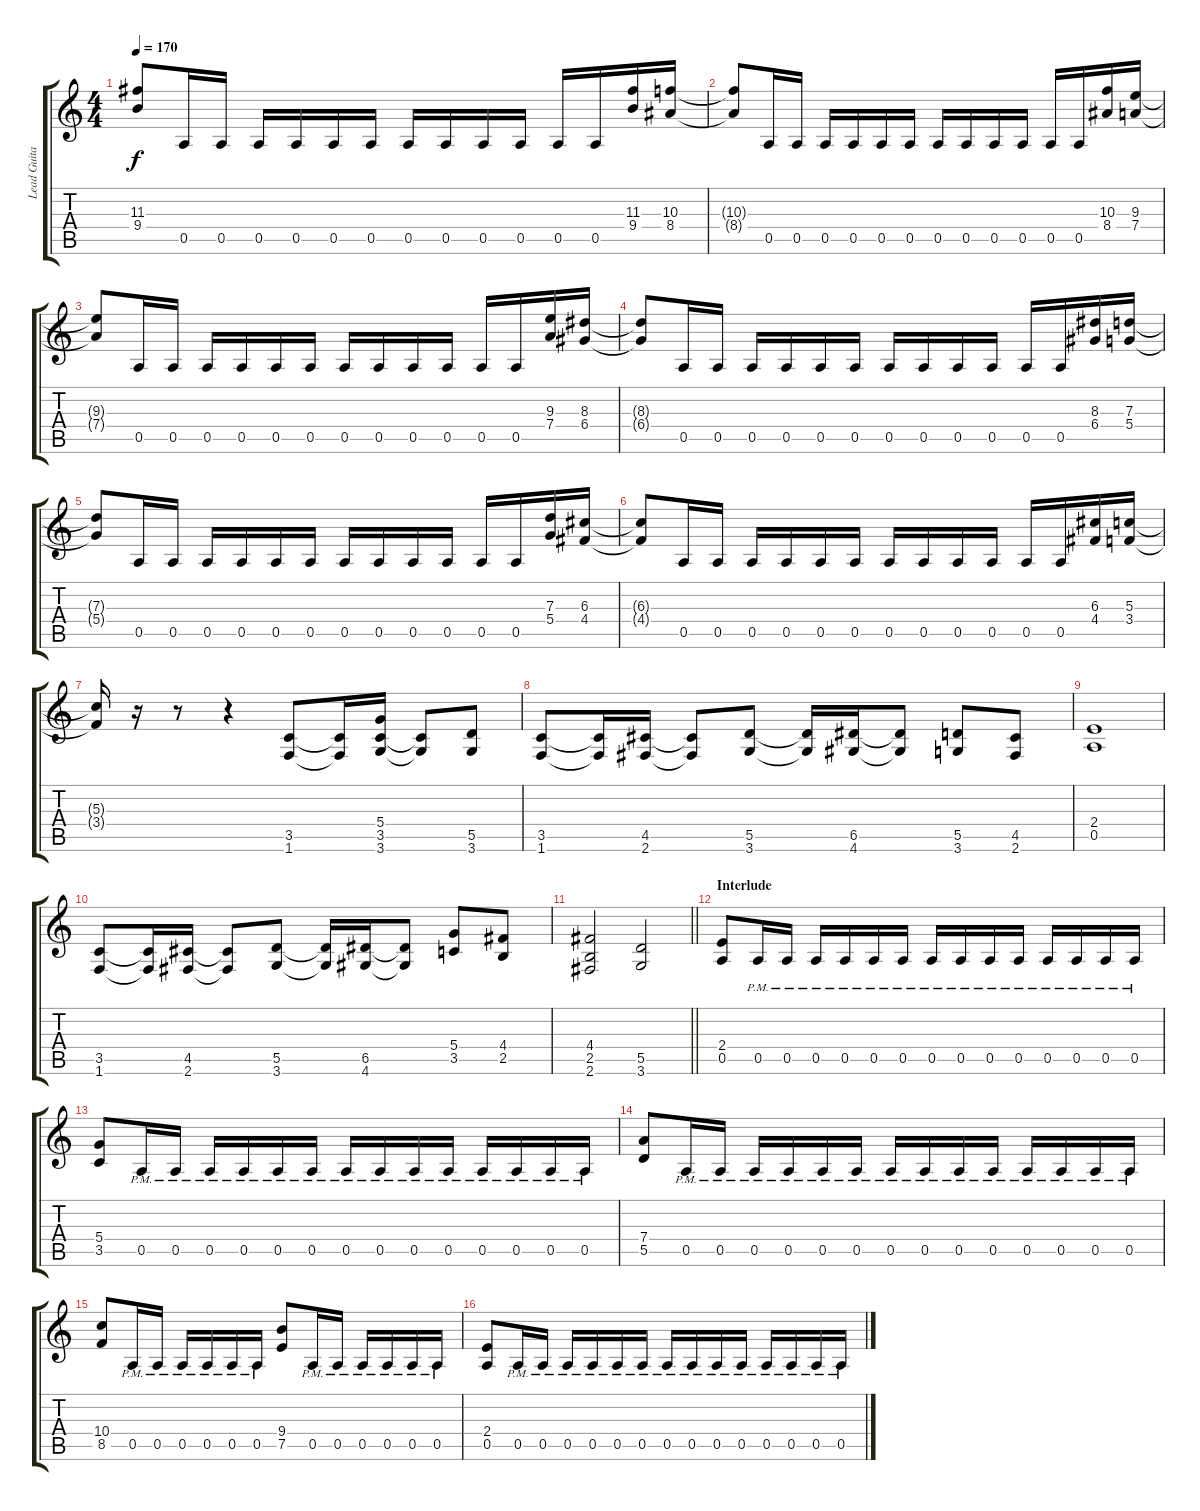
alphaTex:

\track ("Lead Guitar (Marty Friedman)" "Lead Guita") {instrument distortionguitar}
\staff {score tabs}
\tuning (E4 B3 G3 D3 A2 E2) {hide}
\ts (4 4)
\tempo 170
\clef g2
\ks c
(11.3{t} 9.4{t}).8{dy f} 0.5.16 0.5.16 0.5.16 0.5.16 0.5.16 0.5.16 0.5.16 0.5.16 0.5.16 0.5.16 0.5.16 0.5.16 (11.3 9.4).16 (10.3 8.4).16 |
(10.3{t} 8.4{t}).8 0.5.16 0.5.16 0.5.16 0.5.16 0.5.16 0.5.16 0.5.16 0.5.16 0.5.16 0.5.16 0.5.16 0.5.16 (10.3 8.4).16 (9.3 7.4).16 |
(9.3{t} 7.4{t}).8 0.5.16 0.5.16 0.5.16 0.5.16 0.5.16 0.5.16 0.5.16 0.5.16 0.5.16 0.5.16 0.5.16 0.5.16 (9.3 7.4).16 (8.3 6.4).16 |
(8.3{t} 6.4{t}).8 0.5.16 0.5.16 0.5.16 0.5.16 0.5.16 0.5.16 0.5.16 0.5.16 0.5.16 0.5.16 0.5.16 0.5.16 (8.3 6.4).16 (7.3 5.4).16 |
(7.3{t} 5.4{t}).8 0.5.16 0.5.16 0.5.16 0.5.16 0.5.16 0.5.16 0.5.16 0.5.16 0.5.16 0.5.16 0.5.16 0.5.16 (7.3 5.4).16 (6.3 4.4).16 |
(6.3{t} 4.4{t}).8 0.5.16 0.5.16 0.5.16 0.5.16 0.5.16 0.5.16 0.5.16 0.5.16 0.5.16 0.5.16 0.5.16 0.5.16 (6.3 4.4).16 (5.3 3.4).16 |
(5.3{t} 3.4{t}).16 r.16 r.8 r.4 (3.5 1.6).8 (3.5{t} 1.6{t}).16 (5.4 3.5 3.6).16 (3.5{t} 3.6{t}).8 (5.5 3.6).8 |
(3.5 1.6).8 (3.5{t} 1.6{t}).16 (4.5 2.6).16 (4.5{t} 2.6{t}).8 (5.5 3.6).8 (5.5{t} 3.6{t}).16 (6.5 4.6).16 (6.5{t} 4.6{t}).8 (5.5 3.6).8 (4.5 2.6).8 |
(2.4 0.5).1 |
(3.5 1.6).8 (3.5{t} 1.6{t}).16 (4.5 2.6).16 (4.5{t} 2.6{t}).8 (5.5 3.6).8 (5.5{t} 3.6{t}).16 (6.5 4.6).16 (6.5{t} 4.6{t}).8 (5.4 3.5).8 (4.4 2.5).8 |
\barLineRight lightlight
(4.4 2.5 2.6).2 (5.5 3.6).2 |
\section ("" "Interlude")
(2.4 0.5).8 0.5{pm}.16 0.5{pm}.16 0.5{pm}.16 0.5{pm}.16 0.5{pm}.16 0.5{pm}.16 0.5{pm}.16 0.5{pm}.16 0.5{pm}.16 0.5{pm}.16 0.5{pm}.16 0.5{pm}.16 0.5{pm}.16 0.5{pm}.16 |
(5.4 3.5).8 0.5{pm}.16 0.5{pm}.16 0.5{pm}.16 0.5{pm}.16 0.5{pm}.16 0.5{pm}.16 0.5{pm}.16 0.5{pm}.16 0.5{pm}.16 0.5{pm}.16 0.5{pm}.16 0.5{pm}.16 0.5{pm}.16 0.5{pm}.16 |
(7.4 5.5).8 0.5{pm}.16 0.5{pm}.16 0.5{pm}.16 0.5{pm}.16 0.5{pm}.16 0.5{pm}.16 0.5{pm}.16 0.5{pm}.16 0.5{pm}.16 0.5{pm}.16 0.5{pm}.16 0.5{pm}.16 0.5{pm}.16 0.5{pm}.16 |
(10.4 8.5).8 0.5{pm}.16 0.5{pm}.16 0.5{pm}.16 0.5{pm}.16 0.5{pm}.16 0.5{pm}.16 (9.4 7.5).8 0.5{pm}.16 0.5{pm}.16 0.5{pm}.16 0.5{pm}.16 0.5{pm}.16 0.5{pm}.16 |
(2.4 0.5).8 0.5{pm}.16 0.5{pm}.16 0.5{pm}.16 0.5{pm}.16 0.5{pm}.16 0.5{pm}.16 0.5{pm}.16 0.5{pm}.16 0.5{pm}.16 0.5{pm}.16 0.5{pm}.16 0.5{pm}.16 0.5{pm}.16 0.5{pm}.16
